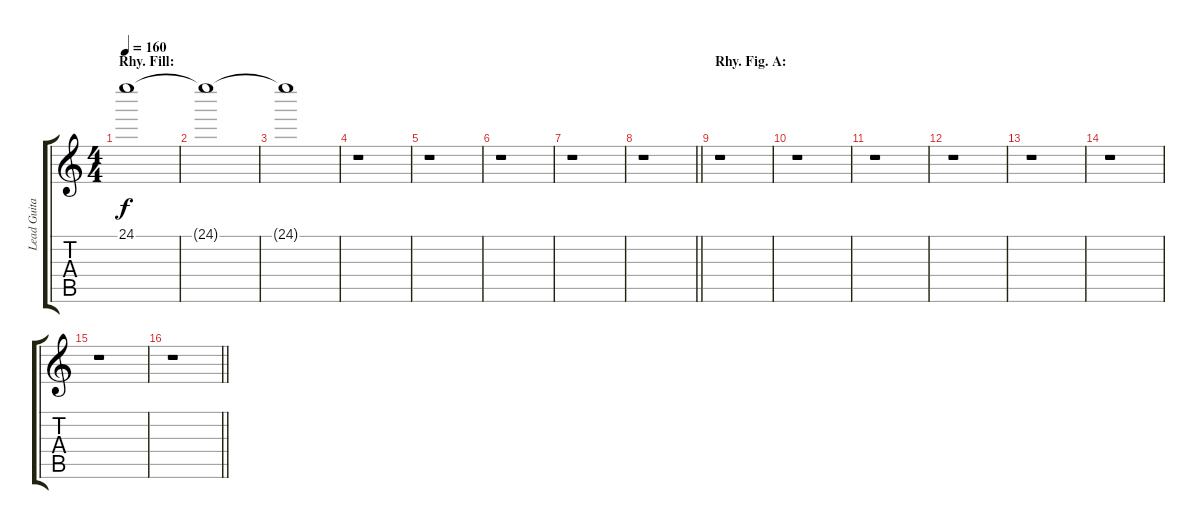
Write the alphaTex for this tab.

\track ("Lead Guitar II" "Lead Guita") {instrument distortionguitar}
\staff {score tabs}
\tuning (E4 B3 G3 D3 A2 E2) {hide}
\ts (4 4)
\section ("" "Rhy. Fill:")
\tempo 160
\clef g2
\ks c
24.1{t}.1{dy f} |
24.1{t}.1 |
24.1{t}.1 |
r.1 |
r.1 |
r.1 |
r.1 |
\barLineRight lightlight
r.1 |
\section ("" "Rhy. Fig. A:")
r.1 |
r.1 |
r.1 |
r.1 |
r.1 |
r.1 |
r.1 |
\barLineRight lightlight
r.1
